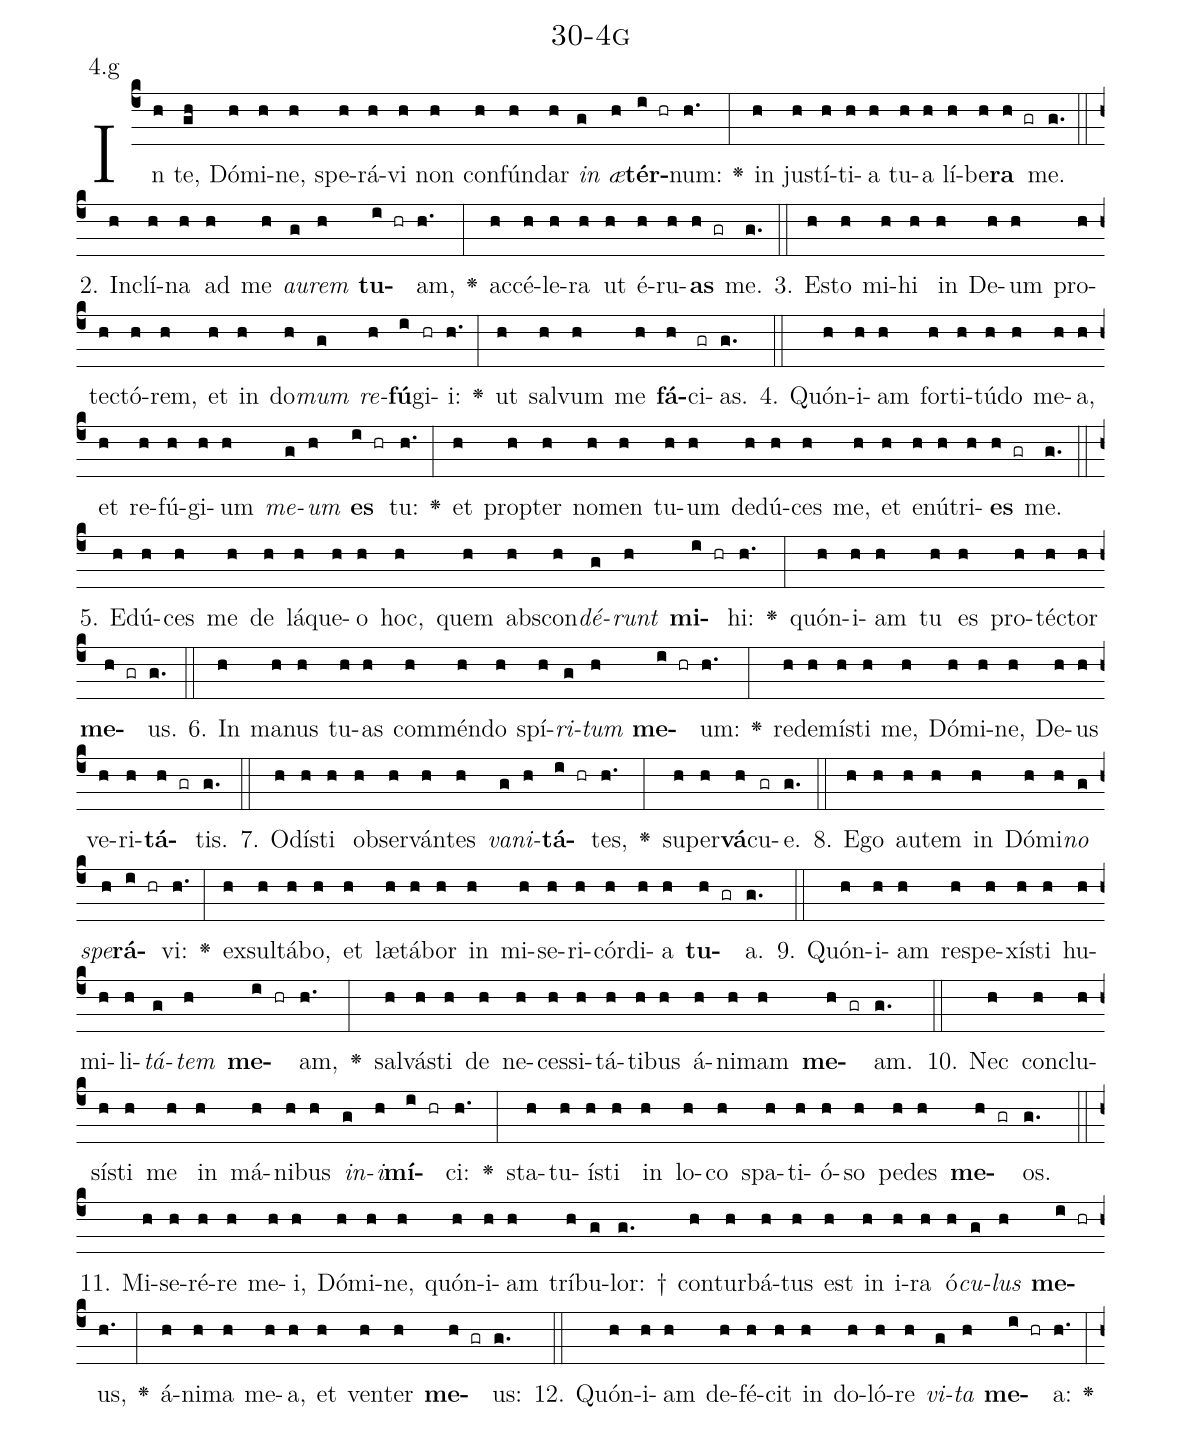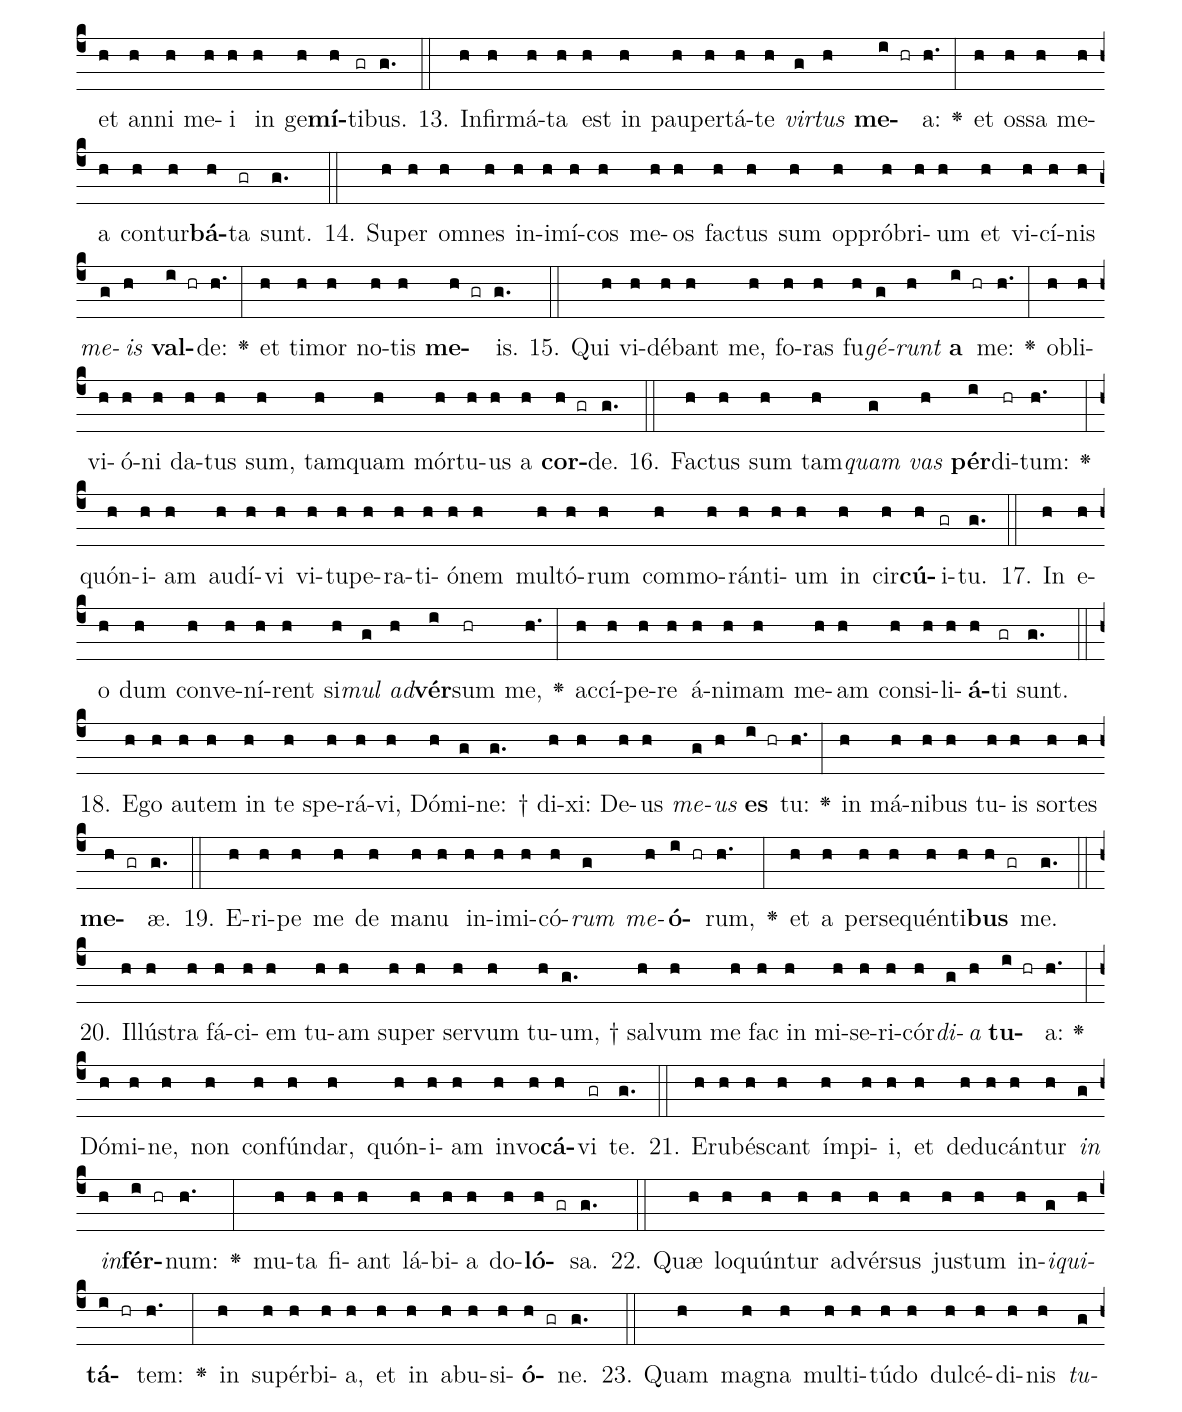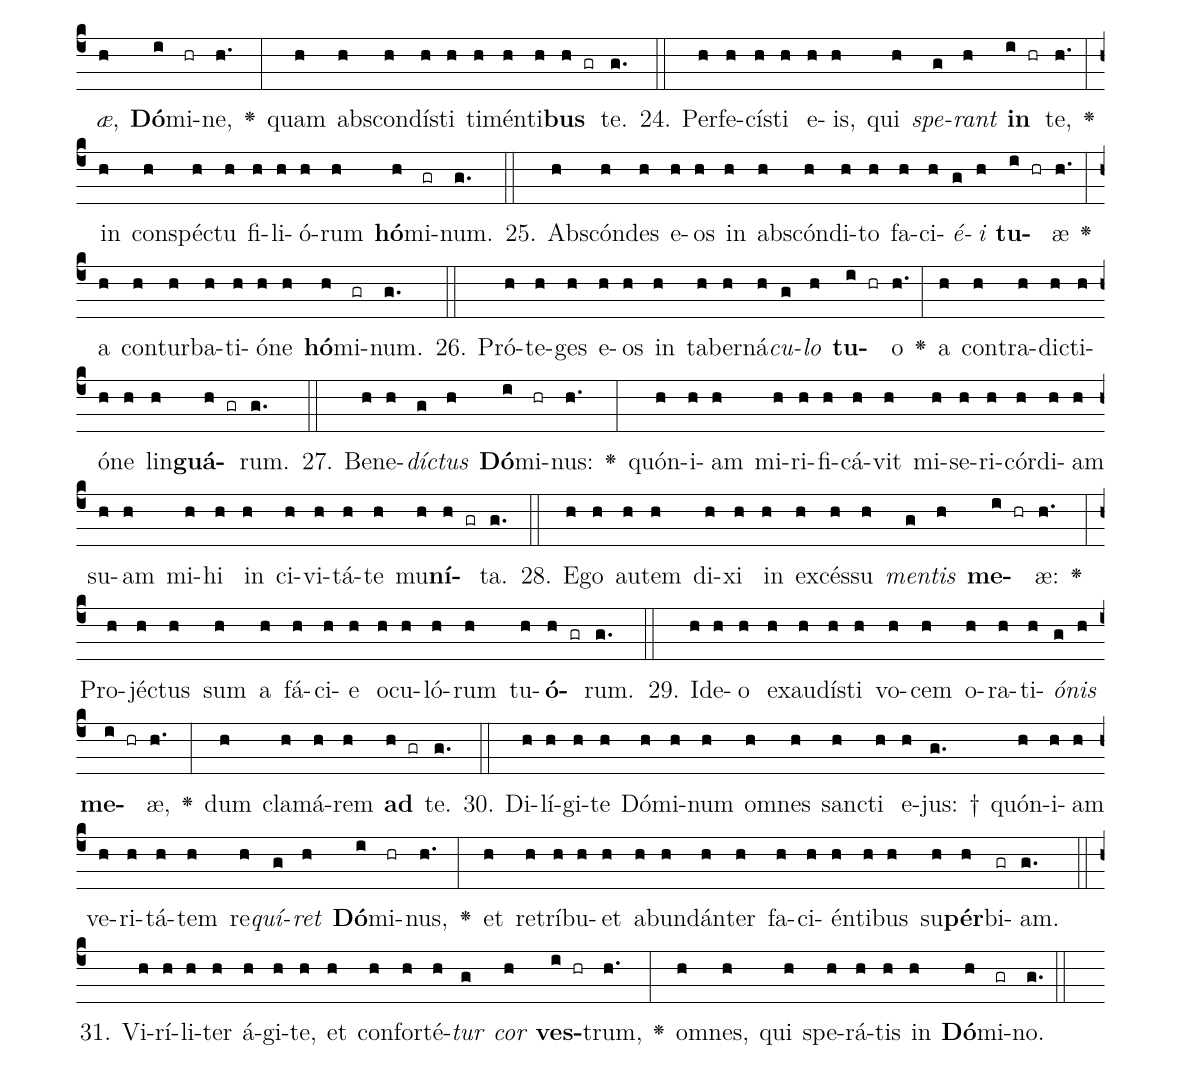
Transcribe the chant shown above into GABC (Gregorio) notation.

name: 30-4g;
annotation: 4.g;
%%
(c4)In(h) te,(gh) Dó(h)mi(h)ne,(h) spe(h)rá(h)vi(h) non(h) con(h)fún(h)dar(h) <i>in</i>(g) <i>æ</i>(h)<b>tér</b>(i hr)num:(h.) <v>\greheightstar</v>(:) in(h) jus(h)tí(h)ti(h)a(h) tu(h)a(h) lí(h)be(h)<b>ra</b>(h gr) me.(g.) (::)
2. In(h)clí(h)na(h) ad(h) me(h) <i>au</i>(g)<i>rem</i>(h) <b>tu</b>(i hr)am,(h.) <v>\greheightstar</v>(:) ac(h)cé(h)le(h)ra(h) ut(h) é(h)ru(h)<b>as</b>(h gr) me.(g.) (::)
3. Es(h)to(h) mi(h)hi(h) in(h) De(h)um(h) pro(h)tec(h)tó(h)rem,(h) et(h) in(h) do(h)<i>mum</i>(g) <i>re</i>(h)<b>fú</b>(i)gi(hr)i:(h.) <v>\greheightstar</v>(:) ut(h) sal(h)vum(h) me(h) <b>fá</b>(h)ci(gr)as.(g.) (::)
4. Quón(h)i(h)am(h) for(h)ti(h)tú(h)do(h) me(h)a,(h) et(h) re(h)fú(h)gi(h)um(h) <i>me</i>(g)<i>um</i>(h) <b>es</b>(i hr) tu:(h.) <v>\greheightstar</v>(:) et(h) prop(h)ter(h) no(h)men(h) tu(h)um(h) de(h)dú(h)ces(h) me,(h) et(h) e(h)nú(h)tri(h)<b>es</b>(h gr) me.(g.) (::)
5. E(h)dú(h)ces(h) me(h) de(h) lá(h)que(h)o(h) hoc,(h) quem(h) abs(h)con(h)<i>dé</i>(g)<i>runt</i>(h) <b>mi</b>(i hr)hi:(h.) <v>\greheightstar</v>(:) quón(h)i(h)am(h) tu(h) es(h) pro(h)téc(h)tor(h) <b>me</b>(h gr)us.(g.) (::)
6. In(h) ma(h)nus(h) tu(h)as(h) com(h)mén(h)do(h) spí(h)<i>ri</i>(g)<i>tum</i>(h) <b>me</b>(i hr)um:(h.) <v>\greheightstar</v>(:) red(h)e(h)mís(h)ti(h) me,(h) Dó(h)mi(h)ne,(h) De(h)us(h) ve(h)ri(h)<b>tá</b>(h gr)tis.(g.) (::)
7. O(h)dís(h)ti(h) ob(h)ser(h)ván(h)tes(h) <i>va</i>(g)<i>ni</i>(h)<b>tá</b>(i hr)tes,(h.) <v>\greheightstar</v>(:) su(h)per(h)<b>vá</b>(h)cu(gr)e.(g.) (::)
8. E(h)go(h) au(h)tem(h) in(h) Dó(h)mi(h)<i>no</i>(g) <i>spe</i>(h)<b>rá</b>(i hr)vi:(h.) <v>\greheightstar</v>(:) ex(h)sul(h)tá(h)bo,(h) et(h) læ(h)tá(h)bor(h) in(h) mi(h)se(h)ri(h)cór(h)di(h)a(h) <b>tu</b>(h gr)a.(g.) (::)
9. Quón(h)i(h)am(h) re(h)spe(h)xís(h)ti(h) hu(h)mi(h)li(h)<i>tá</i>(g)<i>tem</i>(h) <b>me</b>(i hr)am,(h.) <v>\greheightstar</v>(:) sal(h)vás(h)ti(h) de(h) ne(h)ces(h)si(h)tá(h)ti(h)bus(h) á(h)ni(h)mam(h) <b>me</b>(h gr)am.(g.) (::)
10. Nec(h) con(h)clu(h)sís(h)ti(h) me(h) in(h) má(h)ni(h)bus(h) <i>in</i>(g)<i>i</i>(h)<b>mí</b>(i hr)ci:(h.) <v>\greheightstar</v>(:) sta(h)tu(h)ís(h)ti(h) in(h) lo(h)co(h) spa(h)ti(h)ó(h)so(h) pe(h)des(h) <b>me</b>(h gr)os.(g.) (::)
11. Mi(h)se(h)ré(h)re(h) me(h)i,(h) Dó(h)mi(h)ne,(h) quón(h)i(h)am(h) trí(h)bu(g)lor: †(g.) con(h)tur(h)bá(h)tus(h) est(h) in(h) i(h)ra(h) ó(h)<i>cu</i>(g)<i>lus</i>(h) <b>me</b>(i hr)us,(h.) <v>\greheightstar</v>(:) á(h)ni(h)ma(h) me(h)a,(h) et(h) ven(h)ter(h) <b>me</b>(h gr)us:(g.) (::)
12. Quón(h)i(h)am(h) de(h)fé(h)cit(h) in(h) do(h)ló(h)re(h) <i>vi</i>(g)<i>ta</i>(h) <b>me</b>(i hr)a:(h.) <v>\greheightstar</v>(:) et(h) an(h)ni(h) me(h)i(h) in(h) ge(h)<b>mí</b>(h)ti(gr)bus.(g.) (::)
13. In(h)fir(h)má(h)ta(h) est(h) in(h) pau(h)per(h)tá(h)te(h) <i>vir</i>(g)<i>tus</i>(h) <b>me</b>(i hr)a:(h.) <v>\greheightstar</v>(:) et(h) os(h)sa(h) me(h)a(h) con(h)tur(h)<b>bá</b>(h)ta(gr) sunt.(g.) (::)
14. Su(h)per(h) om(h)nes(h) in(h)i(h)mí(h)cos(h) me(h)os(h) fac(h)tus(h) sum(h) op(h)pró(h)bri(h)um(h) et(h) vi(h)cí(h)nis(h) <i>me</i>(g)<i>is</i>(h) <b>val</b>(i hr)de:(h.) <v>\greheightstar</v>(:) et(h) ti(h)mor(h) no(h)tis(h) <b>me</b>(h gr)is.(g.) (::)
15. Qui(h) vi(h)dé(h)bant(h) me,(h) fo(h)ras(h) fu(h)<i>gé</i>(g)<i>runt</i>(h) <b>a</b>(i hr) me:(h.) <v>\greheightstar</v>(:) ob(h)li(h)vi(h)ó(h)ni(h) da(h)tus(h) sum,(h) tam(h)quam(h) mór(h)tu(h)us(h) a(h) <b>cor</b>(h gr)de.(g.) (::)
16. Fac(h)tus(h) sum(h) tam(h)<i>quam</i>(g) <i>vas</i>(h) <b>pér</b>(i)di(hr)tum:(h.) <v>\greheightstar</v>(:) quón(h)i(h)am(h) au(h)dí(h)vi(h) vi(h)tu(h)pe(h)ra(h)ti(h)ó(h)nem(h) mul(h)tó(h)rum(h) com(h)mo(h)rán(h)ti(h)um(h) in(h) cir(h)<b>cú</b>(h)i(gr)tu.(g.) (::)
17. In(h) e(h)o(h) dum(h) con(h)ve(h)ní(h)rent(h) si(h)<i>mul</i>(g) <i>ad</i>(h)<b>vér</b>(i)sum(hr) me,(h.) <v>\greheightstar</v>(:) ac(h)cí(h)pe(h)re(h) á(h)ni(h)mam(h) me(h)am(h) con(h)si(h)li(h)<b>á</b>(h)ti(gr) sunt.(g.) (::)
18. E(h)go(h) au(h)tem(h) in(h) te(h) spe(h)rá(h)vi,(h) Dó(h)mi(g)ne: †(g.) di(h)xi:(h) De(h)us(h) <i>me</i>(g)<i>us</i>(h) <b>es</b>(i hr) tu:(h.) <v>\greheightstar</v>(:) in(h) má(h)ni(h)bus(h) tu(h)is(h) sor(h)tes(h) <b>me</b>(h gr)æ.(g.) (::)
19. E(h)ri(h)pe(h) me(h) de(h) ma(h)nu(h) in(h)i(h)mi(h)có(h)<i>rum</i>(g) <i>me</i>(h)<b>ó</b>(i hr)rum,(h.) <v>\greheightstar</v>(:) et(h) a(h) per(h)se(h)quén(h)ti(h)<b>bus</b>(h gr) me.(g.) (::)
20. Il(h)lús(h)tra(h) fá(h)ci(h)em(h) tu(h)am(h) su(h)per(h) ser(h)vum(h) tu(h)um, †(g.) sal(h)vum(h) me(h) fac(h) in(h) mi(h)se(h)ri(h)cór(h)<i>di</i>(g)<i>a</i>(h) <b>tu</b>(i hr)a:(h.) <v>\greheightstar</v>(:) Dó(h)mi(h)ne,(h) non(h) con(h)fún(h)dar,(h) quón(h)i(h)am(h) in(h)vo(h)<b>cá</b>(h)vi(gr) te.(g.) (::)
21. E(h)ru(h)bés(h)cant(h) ím(h)pi(h)i,(h) et(h) de(h)du(h)cán(h)tur(h) <i>in</i>(g) <i>in</i>(h)<b>fér</b>(i hr)num:(h.) <v>\greheightstar</v>(:) mu(h)ta(h) fi(h)ant(h) lá(h)bi(h)a(h) do(h)<b>ló</b>(h gr)sa.(g.) (::)
22. Quæ(h) lo(h)quún(h)tur(h) ad(h)vér(h)sus(h) jus(h)tum(h) in(h)<i>i</i>(g)<i>qui</i>(h)<b>tá</b>(i hr)tem:(h.) <v>\greheightstar</v>(:) in(h) su(h)pér(h)bi(h)a,(h) et(h) in(h) ab(h)u(h)si(h)<b>ó</b>(h gr)ne.(g.) (::)
23. Quam(h) ma(h)gna(h) mul(h)ti(h)tú(h)do(h) dul(h)cé(h)di(h)nis(h) <i>tu</i>(g)<i>æ</i>,(h) <b>Dó</b>(i)mi(hr)ne,(h.) <v>\greheightstar</v>(:) quam(h) abs(h)con(h)dís(h)ti(h) ti(h)mén(h)ti(h)<b>bus</b>(h gr) te.(g.) (::)
24. Per(h)fe(h)cís(h)ti(h) e(h)is,(h) qui(h) <i>spe</i>(g)<i>rant</i>(h) <b>in</b>(i hr) te,(h.) <v>\greheightstar</v>(:) in(h) con(h)spéc(h)tu(h) fi(h)li(h)ó(h)rum(h) <b>hó</b>(h)mi(gr)num.(g.) (::)
25. Abs(h)cón(h)des(h) e(h)os(h) in(h) abs(h)cón(h)di(h)to(h) fa(h)ci(h)<i>é</i>(g)<i>i</i>(h) <b>tu</b>(i hr)æ(h.) <v>\greheightstar</v>(:) a(h) con(h)tur(h)ba(h)ti(h)ó(h)ne(h) <b>hó</b>(h)mi(gr)num.(g.) (::)
26. Pró(h)te(h)ges(h) e(h)os(h) in(h) ta(h)ber(h)ná(h)<i>cu</i>(g)<i>lo</i>(h) <b>tu</b>(i hr)o(h.) <v>\greheightstar</v>(:) a(h) con(h)tra(h)dic(h)ti(h)ó(h)ne(h) lin(h)<b>guá</b>(h gr)rum.(g.) (::)
27. Be(h)ne(h)<i>díc</i>(g)<i>tus</i>(h) <b>Dó</b>(i)mi(hr)nus:(h.) <v>\greheightstar</v>(:) quón(h)i(h)am(h) mi(h)ri(h)fi(h)cá(h)vit(h) mi(h)se(h)ri(h)cór(h)di(h)am(h) su(h)am(h) mi(h)hi(h) in(h) ci(h)vi(h)tá(h)te(h) mu(h)<b>ní</b>(h gr)ta.(g.) (::)
28. E(h)go(h) au(h)tem(h) di(h)xi(h) in(h) ex(h)cés(h)su(h) <i>men</i>(g)<i>tis</i>(h) <b>me</b>(i hr)æ:(h.) <v>\greheightstar</v>(:) Pro(h)jéc(h)tus(h) sum(h) a(h) fá(h)ci(h)e(h) o(h)cu(h)ló(h)rum(h) tu(h)<b>ó</b>(h gr)rum.(g.) (::)
29. Id(h)e(h)o(h) ex(h)au(h)dís(h)ti(h) vo(h)cem(h) o(h)ra(h)ti(h)<i>ó</i>(g)<i>nis</i>(h) <b>me</b>(i hr)æ,(h.) <v>\greheightstar</v>(:) dum(h) cla(h)má(h)rem(h) <b>ad</b>(h gr) te.(g.) (::)
30. Di(h)lí(h)gi(h)te(h) Dó(h)mi(h)num(h) om(h)nes(h) sanc(h)ti(h) e(h)jus: †(g.) quón(h)i(h)am(h) ve(h)ri(h)tá(h)tem(h) re(h)<i>quí</i>(g)<i>ret</i>(h) <b>Dó</b>(i)mi(hr)nus,(h.) <v>\greheightstar</v>(:) et(h) re(h)trí(h)bu(h)et(h) ab(h)un(h)dán(h)ter(h) fa(h)ci(h)én(h)ti(h)bus(h) su(h)<b>pér</b>(h)bi(gr)am.(g.) (::)
31. Vi(h)rí(h)li(h)ter(h) á(h)gi(h)te,(h) et(h) con(h)for(h)té(h)<i>tur</i>(g) <i>cor</i>(h) <b>ves</b>(i hr)trum,(h.) <v>\greheightstar</v>(:) om(h)nes,(h) qui(h) spe(h)rá(h)tis(h) in(h) <b>Dó</b>(h)mi(gr)no.(g.) (::)
